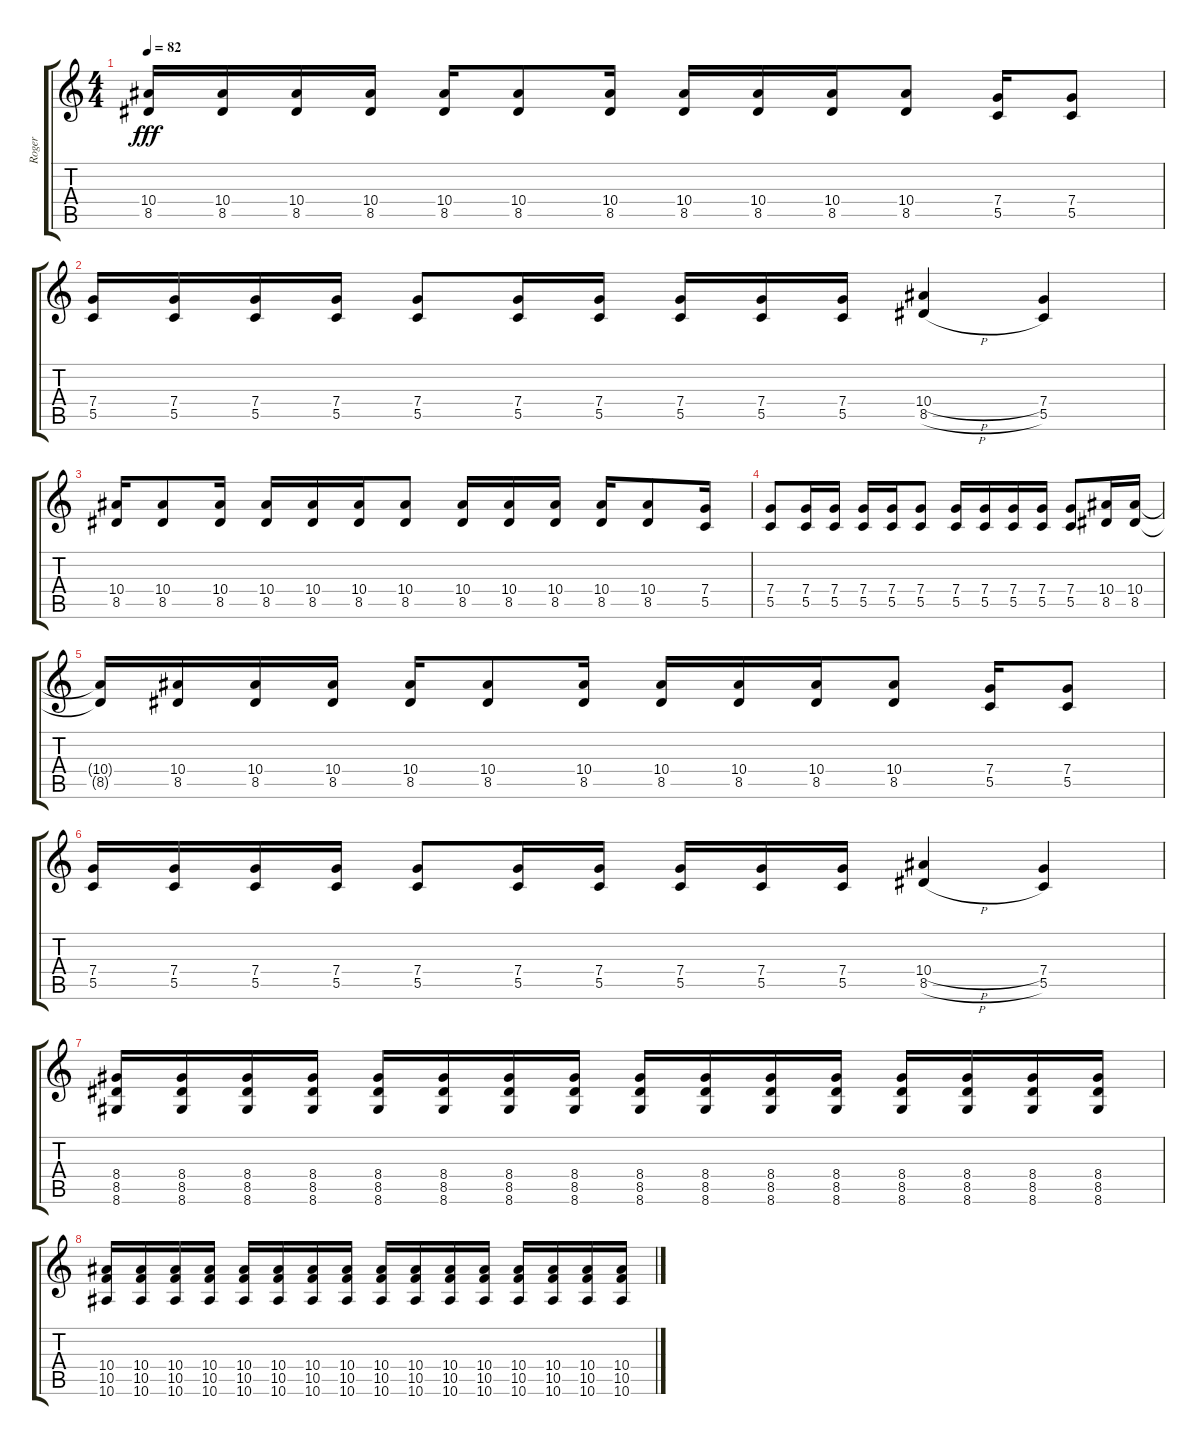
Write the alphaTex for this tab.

\track ("Roger" "Roger") {instrument distortionguitar}
\staff {score tabs}
\tuning (D4 A3 F3 C3 G2 C2) {hide}
\ts (4 4)
\tempo 82
\clef g2
\ks c
(10.4{t} 8.5{t}).16{dy fff} (10.4 8.5).16 (10.4 8.5).16 (10.4 8.5).16 (10.4 8.5).16 (10.4 8.5).8 (10.4 8.5).16 (10.4 8.5).16 (10.4 8.5).16 (10.4 8.5).16 (10.4 8.5).8 (7.4 5.5).16 (7.4 5.5).8 |
(7.4 5.5).16 (7.4 5.5).16 (7.4 5.5).16 (7.4 5.5).16 (7.4 5.5).8 (7.4 5.5).16 (7.4 5.5).16 (7.4 5.5).16 (7.4 5.5).16 (7.4 5.5).16 (10.4{h} 8.5{h}).4 (7.4 5.5).4 |
(10.4 8.5).16 (10.4 8.5).8 (10.4 8.5).16 (10.4 8.5).16 (10.4 8.5).16 (10.4 8.5).16 (10.4 8.5).8 (10.4 8.5).16 (10.4 8.5).16 (10.4 8.5).16 (10.4 8.5).16 (10.4 8.5).8 (7.4 5.5).16 |
(7.4 5.5).8 (7.4 5.5).16 (7.4 5.5).16 (7.4 5.5).16 (7.4 5.5).16 (7.4 5.5).8 (7.4 5.5).16 (7.4 5.5).16 (7.4 5.5).16 (7.4 5.5).16 (7.4 5.5).8 (10.4 8.5).16 (10.4 8.5).16 |
(10.4{t} 8.5{t}).16 (10.4 8.5).16 (10.4 8.5).16 (10.4 8.5).16 (10.4 8.5).16 (10.4 8.5).8 (10.4 8.5).16 (10.4 8.5).16 (10.4 8.5).16 (10.4 8.5).16 (10.4 8.5).8 (7.4 5.5).16 (7.4 5.5).8 |
(7.4 5.5).16 (7.4 5.5).16 (7.4 5.5).16 (7.4 5.5).16 (7.4 5.5).8 (7.4 5.5).16 (7.4 5.5).16 (7.4 5.5).16 (7.4 5.5).16 (7.4 5.5).16 (10.4{h} 8.5{h}).4 (7.4 5.5).4 |
(8.4 8.5 8.6).16 (8.4 8.5 8.6).16 (8.4 8.5 8.6).16 (8.4 8.5 8.6).16 (8.4 8.5 8.6).16 (8.4 8.5 8.6).16 (8.4 8.5 8.6).16 (8.4 8.5 8.6).16 (8.4 8.5 8.6).16 (8.4 8.5 8.6).16 (8.4 8.5 8.6).16 (8.4 8.5 8.6).16 (8.4 8.5 8.6).16 (8.4 8.5 8.6).16 (8.4 8.5 8.6).16 (8.4 8.5 8.6).16 |
(10.4 10.5 10.6).16 (10.4 10.5 10.6).16 (10.4 10.5 10.6).16 (10.4 10.5 10.6).16 (10.4 10.5 10.6).16 (10.4 10.5 10.6).16 (10.4 10.5 10.6).16 (10.4 10.5 10.6).16 (10.4 10.5 10.6).16 (10.4 10.5 10.6).16 (10.4 10.5 10.6).16 (10.4 10.5 10.6).16 (10.4 10.5 10.6).16 (10.4 10.5 10.6).16 (10.4 10.5 10.6).16 (10.4 10.5 10.6).16
